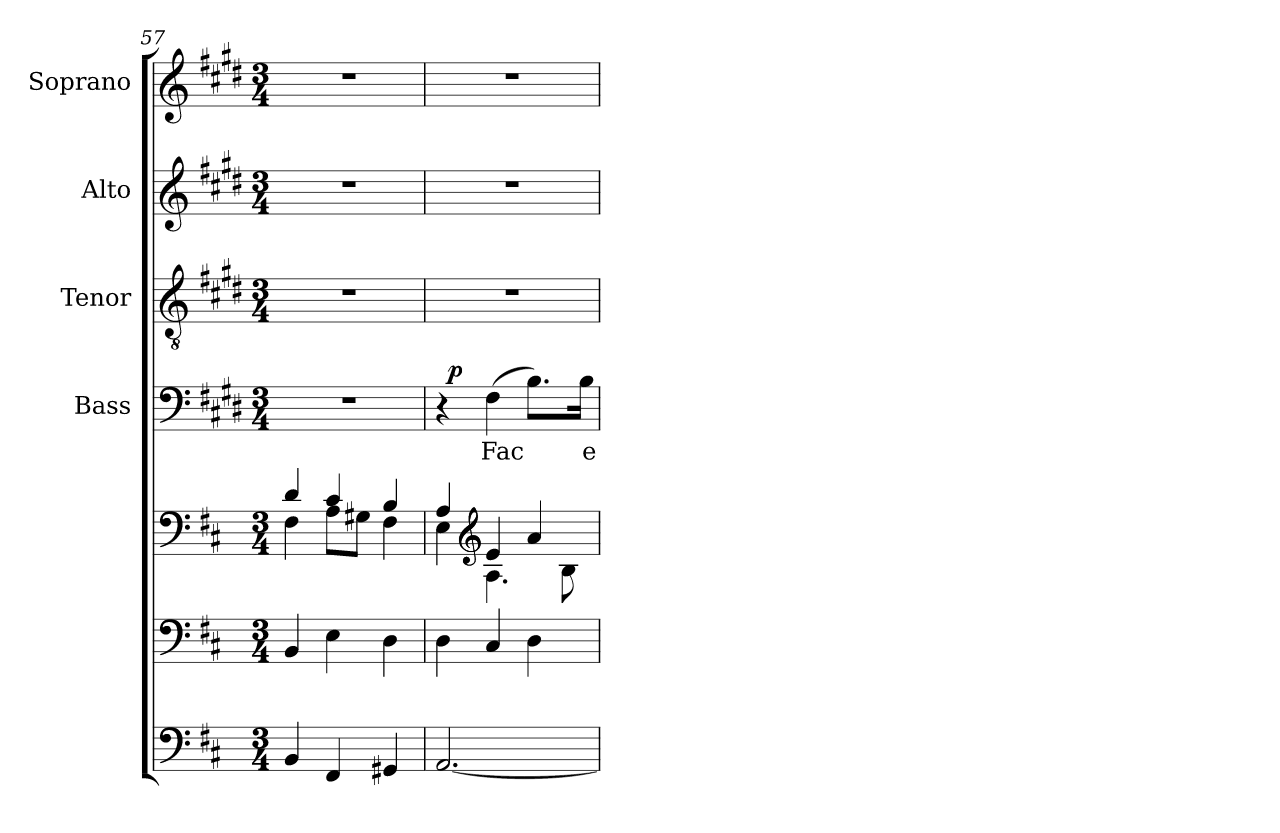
**kern	**kern	**kern	**kern	**text	**dynam	**kern	**kern	**kern
*part6	*part5	*part5	*part4	*part4	*part4	*part3	*part2	*part1
*staff7	*staff6	*staff5	*staff4	*staff4	*staff4	*staff3	*staff2	*staff1
*	*	*	*I"Bass	*	*	*I"Tenor	*I"Alto	*I"Soprano
*	*	*	*I'B	*	*	*I'T	*I'A	*I'S
!!LO:LB:g=z
*clefF4	*clefF4	*clefF4	*clefF4	*	*	*clefGv2	*clefG2	*clefG2
*	*	*	*ITrd1c2	*	*	*ITrd1c2	*ITrd1c2	*ITrd1c2
*k[f#c#]	*k[f#c#]	*k[f#c#]	*k[f#c#]	*	*	*k[f#c#]	*k[f#c#]	*k[f#c#]
*D:	*D:	*D:	*D:	*	*	*D:	*D:	*D:
*M3/4	*M3/4	*M3/4	*M3/4	*	*	*M3/4	*M3/4	*M3/4
=57	=57	=57	=57	=57	=57	=57	=57	=57
*	*	*^	*	*	*	*	*	*
4BB/	4BB/	4d/	4F#\	2.r	.	.	2.r	2.r	2.r
4FF#/	4E\	4c#/	8A\L	.	.	.	.	.	.
.	.	.	8G#X\J	.	.	.	.	.	.
4GG#X/	4D\	4B/	4F#\	.	.	.	.	.	.
=58	=58	=58	=58	=58	=58	=58	=58	=58	=58
*	*	*	*	*^	*	*	*	*	*
[2.AA/	4D\	4A/	4E\	4r	32ryy	.	.	2.r	2.r	2.r
!	!	!	!	!	!	!	!LO:DY:b	!	!	!
.	.	.	.	.	2ryy	.	p	.	.	.
*	*	*clefG2	*	*	*	*	*	*	*	*
.	4C#/	4e/	4.A\	(4E\	.	Fac	.	.	.	.
.	4D\	4a/	.	8.A\L)	.	.	.	.	.	.
.	.	.	.	.	8..ryy	.	.	.	.	.
.	.	.	8B\	.	.	.	.	.	.	.
.	.	.	.	16A\Jk	.	e-	.	.	.	.
*	*	*v	*v	*	*	*	*	*	*	*
*	*	*	*v	*v	*	*	*	*	*
=	=	=	=	=	=	=	=	=
*-	*-	*-	*-	*-	*-	*-	*-	*-
